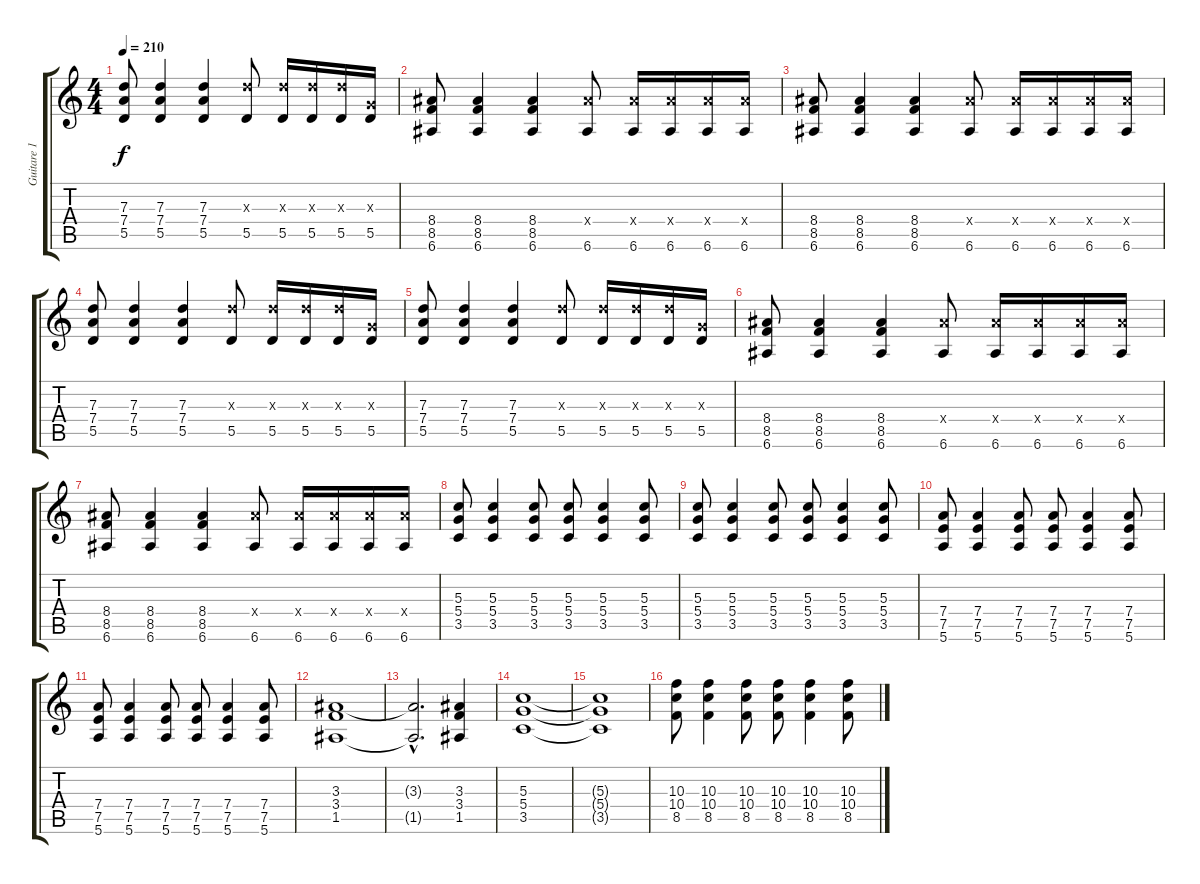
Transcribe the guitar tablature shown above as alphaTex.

\track ("Guitare 1" "Guitare 1") {instrument distortionguitar}
\staff {score tabs}
\tuning (E4 B3 G3 D3 A2 E2) {hide}
\ts (4 4)
\tempo 210
\clef g2
\ks c
(7.3 7.4 5.5).8{dy f} (7.3 7.4 5.5).4 (7.3 7.4 5.5).4 (7.3{x} 5.5).8 (7.3{x} 5.5).16 (7.3{x} 5.5).16 (7.3{x} 5.5).16 (0.3{x} 5.5).16 |
(8.4 8.5 6.6).8 (8.4 8.5 6.6).4 (8.4 8.5 6.6).4 (8.4{x} 6.6).8 (8.4{x} 6.6).16 (8.4{x} 6.6).16 (8.4{x} 6.6).16 (8.4{x} 6.6).16 |
(8.4 8.5 6.6).8 (8.4 8.5 6.6).4 (8.4 8.5 6.6).4 (8.4{x} 6.6).8 (8.4{x} 6.6).16 (8.4{x} 6.6).16 (8.4{x} 6.6).16 (8.4{x} 6.6).16 |
(7.3 7.4 5.5).8 (7.3 7.4 5.5).4 (7.3 7.4 5.5).4 (7.3{x} 5.5).8 (7.3{x} 5.5).16 (7.3{x} 5.5).16 (7.3{x} 5.5).16 (0.3{x} 5.5).16 |
(7.3 7.4 5.5).8 (7.3 7.4 5.5).4 (7.3 7.4 5.5).4 (7.3{x} 5.5).8 (7.3{x} 5.5).16 (7.3{x} 5.5).16 (7.3{x} 5.5).16 (0.3{x} 5.5).16 |
(8.4 8.5 6.6).8 (8.4 8.5 6.6).4 (8.4 8.5 6.6).4 (8.4{x} 6.6).8 (8.4{x} 6.6).16 (8.4{x} 6.6).16 (8.4{x} 6.6).16 (8.4{x} 6.6).16 |
(8.4 8.5 6.6).8 (8.4 8.5 6.6).4 (8.4 8.5 6.6).4 (8.4{x} 6.6).8 (8.4{x} 6.6).16 (8.4{x} 6.6).16 (8.4{x} 6.6).16 (8.4{x} 6.6).16 |
(5.3 5.4 3.5).8 (5.3 5.4 3.5).4 (5.3 5.4 3.5).8 (5.3 5.4 3.5).8 (5.3 5.4 3.5).4 (5.3 5.4 3.5).8 |
(5.3 5.4 3.5).8 (5.3 5.4 3.5).4 (5.3 5.4 3.5).8 (5.3 5.4 3.5).8 (5.3 5.4 3.5).4 (5.3 5.4 3.5).8 |
(7.4 7.5 5.6).8 (7.4 7.5 5.6).4 (7.4 7.5 5.6).8 (7.4 7.5 5.6).8 (7.4 7.5 5.6).4 (7.4 7.5 5.6).8 |
(7.4 7.5 5.6).8 (7.4 7.5 5.6).4 (7.4 7.5 5.6).8 (7.4 7.5 5.6).8 (7.4 7.5 5.6).4 (7.4 7.5 5.6).8 |
(3.3 3.4 1.5).1 |
(3.3{hac t} 1.5{hac t}).2{d} (3.3 3.4 1.5).4 |
(5.3 5.4 3.5).1 |
(5.3{t} 5.4{t} 3.5{t}).1 |
(10.3 10.4 8.5).8 (10.3 10.4 8.5).4 (10.3 10.4 8.5).8 (10.3 10.4 8.5).8 (10.3 10.4 8.5).4 (10.3 10.4 8.5).8
